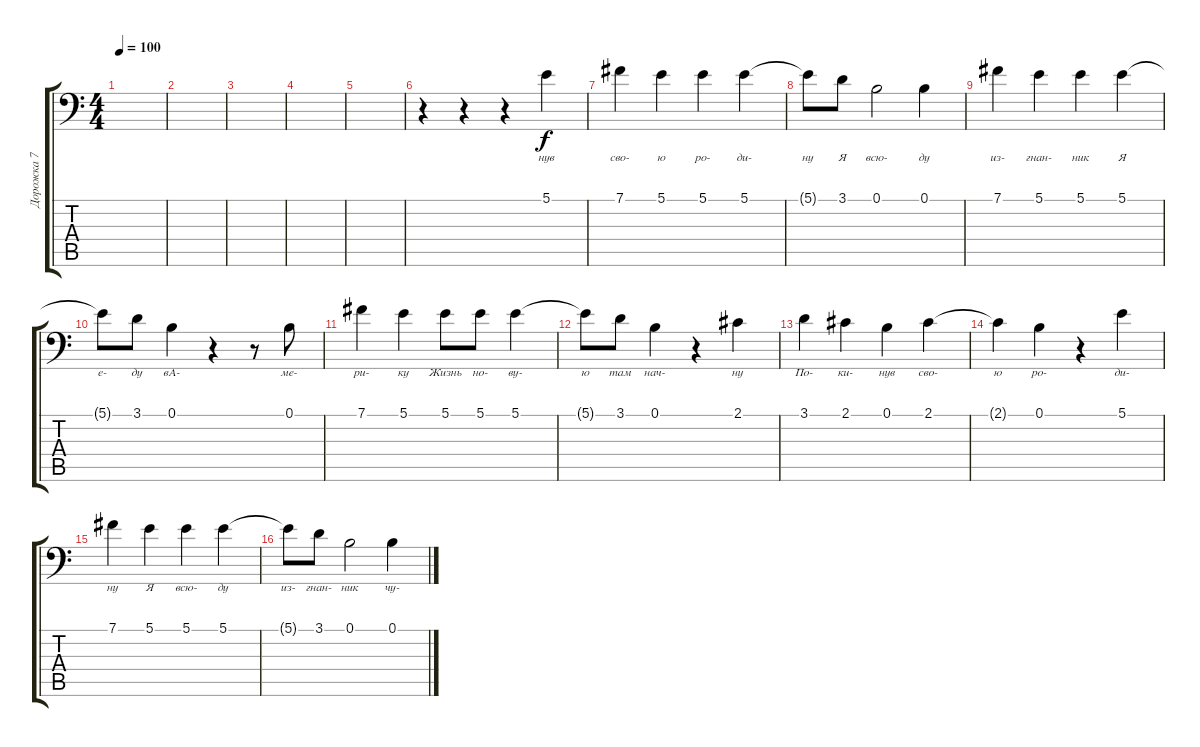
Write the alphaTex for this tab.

\track ("Дорожка 7" "Дорожка 7") {instrument altosax}
\staff {score tabs}
\tuning (B3 Gb3 D3 A2 E2 A1) {hide}
\ts (4 4)
\tempo 100
\clef f4
\ks c
|
|
|
|
|
r.4 r.4 r.4 5.1.4{lyrics (0 "нув") lyrics (1 "") lyrics (2 "") lyrics (3 "") lyrics (4 "")} |
7.1.4{lyrics (0 "сво-") lyrics (1 "") lyrics (2 "") lyrics (3 "") lyrics (4 "")} 5.1.4{lyrics (0 "ю") lyrics (1 "") lyrics (2 "") lyrics (3 "") lyrics (4 "")} 5.1.4{lyrics (0 "ро-") lyrics (1 "") lyrics (2 "") lyrics (3 "") lyrics (4 "")} 5.1.4{lyrics (0 "ди-") lyrics (1 "") lyrics (2 "") lyrics (3 "") lyrics (4 "")} |
5.1{t}.8{lyrics (0 "ну") lyrics (1 "") lyrics (2 "") lyrics (3 "") lyrics (4 "")} 3.1.8{lyrics (0 "Я") lyrics (1 "") lyrics (2 "") lyrics (3 "") lyrics (4 "")} 0.1.2{lyrics (0 "всю-") lyrics (1 "") lyrics (2 "") lyrics (3 "") lyrics (4 "")} 0.1.4{lyrics (0 "ду") lyrics (1 "") lyrics (2 "") lyrics (3 "") lyrics (4 "")} |
7.1.4{lyrics (0 "из-") lyrics (1 "") lyrics (2 "") lyrics (3 "") lyrics (4 "")} 5.1.4{lyrics (0 "гнан-") lyrics (1 "") lyrics (2 "") lyrics (3 "") lyrics (4 "")} 5.1.4{lyrics (0 "ник") lyrics (1 "") lyrics (2 "") lyrics (3 "") lyrics (4 "")} 5.1.4{lyrics (0 "Я") lyrics (1 "") lyrics (2 "") lyrics (3 "") lyrics (4 "")} |
5.1{t}.8{lyrics (0 "е-") lyrics (1 "") lyrics (2 "") lyrics (3 "") lyrics (4 "")} 3.1.8{lyrics (0 "ду") lyrics (1 "") lyrics (2 "") lyrics (3 "") lyrics (4 "")} 0.1.4{lyrics (0 "вА-") lyrics (1 "") lyrics (2 "") lyrics (3 "") lyrics (4 "")} r.4 r.8 0.1.8{lyrics (0 "ме-") lyrics (1 "") lyrics (2 "") lyrics (3 "") lyrics (4 "")} |
7.1.4{lyrics (0 "ри-") lyrics (1 "") lyrics (2 "") lyrics (3 "") lyrics (4 "")} 5.1.4{lyrics (0 "ку") lyrics (1 "") lyrics (2 "") lyrics (3 "") lyrics (4 "")} 5.1.8{lyrics (0 "Жизнь") lyrics (1 "") lyrics (2 "") lyrics (3 "") lyrics (4 "")} 5.1.8{lyrics (0 "но-") lyrics (1 "") lyrics (2 "") lyrics (3 "") lyrics (4 "")} 5.1.4{lyrics (0 "ву-") lyrics (1 "") lyrics (2 "") lyrics (3 "") lyrics (4 "")} |
5.1{t}.8{lyrics (0 "ю") lyrics (1 "") lyrics (2 "") lyrics (3 "") lyrics (4 "")} 3.1.8{lyrics (0 "там") lyrics (1 "") lyrics (2 "") lyrics (3 "") lyrics (4 "")} 0.1.4{lyrics (0 "нач-") lyrics (1 "") lyrics (2 "") lyrics (3 "") lyrics (4 "")} r.4 2.1.4{lyrics (0 "ну") lyrics (1 "") lyrics (2 "") lyrics (3 "") lyrics (4 "")} |
3.1.4{lyrics (0 "По-") lyrics (1 "") lyrics (2 "") lyrics (3 "") lyrics (4 "")} 2.1.4{lyrics (0 "ки-") lyrics (1 "") lyrics (2 "") lyrics (3 "") lyrics (4 "")} 0.1.4{lyrics (0 "нув") lyrics (1 "") lyrics (2 "") lyrics (3 "") lyrics (4 "")} 2.1.4{lyrics (0 "сво-") lyrics (1 "") lyrics (2 "") lyrics (3 "") lyrics (4 "")} |
2.1{t}.4{lyrics (0 "ю") lyrics (1 "") lyrics (2 "") lyrics (3 "") lyrics (4 "")} 0.1.4{lyrics (0 "ро-") lyrics (1 "") lyrics (2 "") lyrics (3 "") lyrics (4 "")} r.4 5.1.4{lyrics (0 "ди-") lyrics (1 "") lyrics (2 "") lyrics (3 "") lyrics (4 "")} |
7.1.4{lyrics (0 "ну") lyrics (1 "") lyrics (2 "") lyrics (3 "") lyrics (4 "")} 5.1.4{lyrics (0 "Я") lyrics (1 "") lyrics (2 "") lyrics (3 "") lyrics (4 "")} 5.1.4{lyrics (0 "всю-") lyrics (1 "") lyrics (2 "") lyrics (3 "") lyrics (4 "")} 5.1.4{lyrics (0 "ду") lyrics (1 "") lyrics (2 "") lyrics (3 "") lyrics (4 "")} |
5.1{t}.8{lyrics (0 "из-") lyrics (1 "") lyrics (2 "") lyrics (3 "") lyrics (4 "")} 3.1.8{lyrics (0 "гнан-") lyrics (1 "") lyrics (2 "") lyrics (3 "") lyrics (4 "")} 0.1.2{lyrics (0 "ник") lyrics (1 "") lyrics (2 "") lyrics (3 "") lyrics (4 "")} 0.1.4{lyrics (0 "чу-") lyrics (1 "") lyrics (2 "") lyrics (3 "") lyrics (4 "")}
